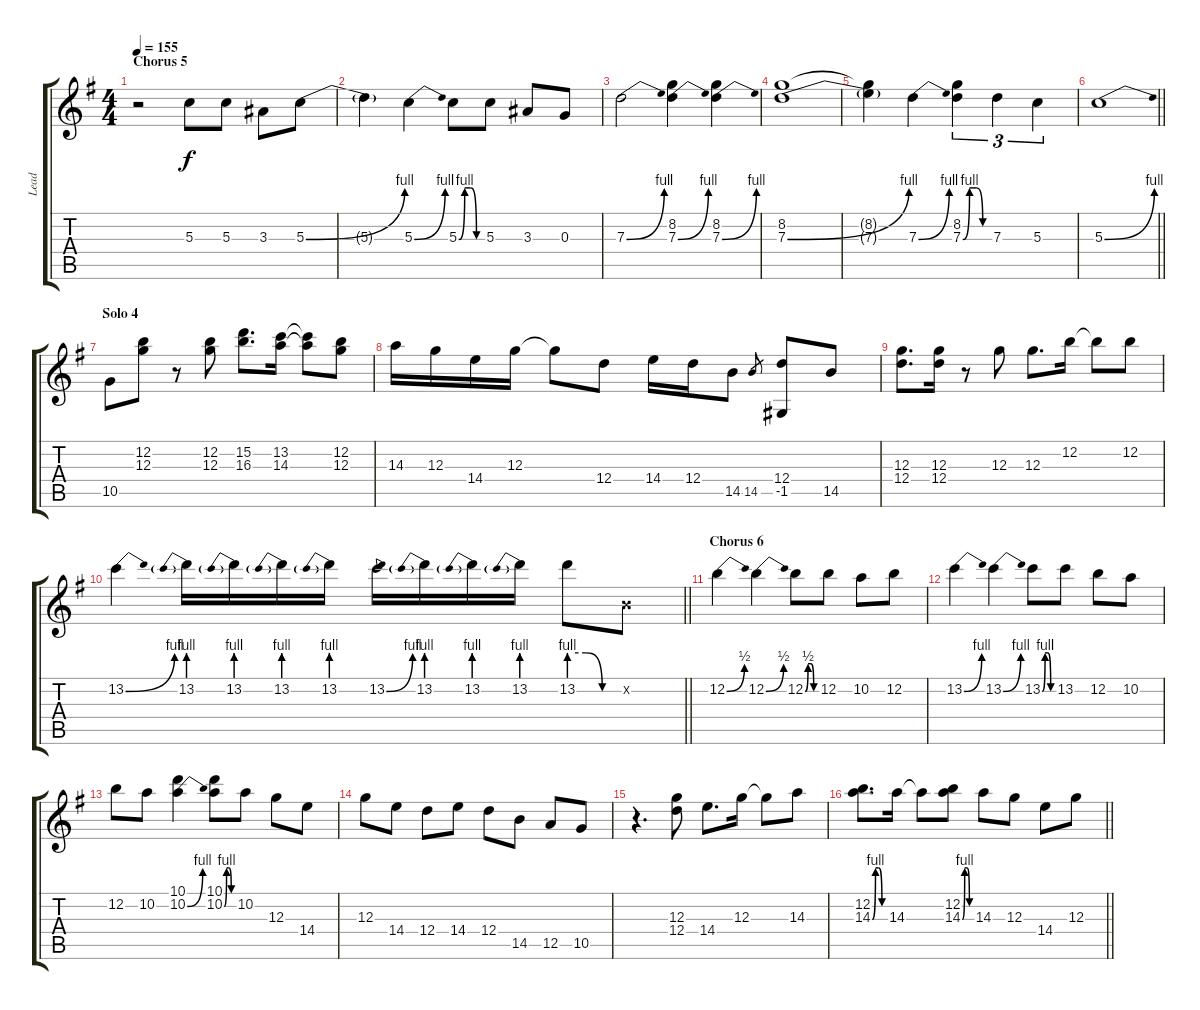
\track ("Lead" "Lead") {instrument overdrivenguitar}
\staff {score tabs}
\tuning (E4 B3 G3 D3 A2 E2) {hide}
\ts (4 4)
\section ("" "Chorus 5")
\tempo 155
\clef g2
\ks g
r.2{dy f} 5.3.8 5.3.8 3.3.8 5.3{be (bend 0 0 60 4)}.8 |
5.3{t}.4 5.3{be (bend 0 0 60 4)}.4 5.3{be (custom 0 0 15 4 30 4 45 0 60 0)}.8 5.3.8 3.3.8 0.3.8 |
7.3{be (bend 0 0 60 4)}.2 (8.2 7.3{be (bend 0 0 60 4)}).4 (8.2 7.3{be (bend 0 0 60 4)}).4 |
(8.2 7.3{be (bend 0 0 60 4)}).1 |
(8.2{t} 7.3{t}).4 7.3{be (bend 0 0 60 4)}.4 (8.2 7.3{be (custom 0 0 15 4 30 4 45 0 60 0)}).4{tu (3 2)} 7.3.4{tu (3 2)} 5.3.4{tu (3 2)} |
\barLineRight lightlight
5.3{be (bend 0 0 60 4)}.1 |
\section ("" "Solo 4")
10.5.8 (12.2 12.3).8 r.8 (12.2 12.3).8 (15.2 16.3).8{d} (13.2 14.3).16 (13.2{t} 14.3{t}).8 (12.2 12.3).8 |
14.3.16 12.3.16 14.4.16 12.3.16 12.3{t}.8 12.4.8 14.4.16 12.4.16 14.5.8 14.5.8{gr} (12.4 -1.5).8 14.5.8 |
(12.3 12.4).8{d} (12.3 12.4).16 r.8 12.3.8 12.3.8{d} 12.2.16 12.2{t}.8 12.2.8 |
\barLineRight lightlight
13.2{be (bend 0 0 60 4)}.4 13.2{be (prebend 0 4 60 4)}.16 13.2{be (prebend 0 4 60 4)}.16 13.2{be (prebend 0 4 60 4)}.16 13.2{be (prebend 0 4 60 4)}.16 13.2{be (bend 0 0 60 4)}.16 13.2{be (prebend 0 4 60 4)}.16 13.2{be (prebend 0 4 60 4)}.16 13.2{be (prebend 0 4 60 4)}.16 13.2{be (custom 0 4 20 4 40 0 60 0)}.8 0.2{x}.8 |
\section ("" "Chorus 6")
12.2{be (bend 0 0 60 2)}.4 12.2{be (bend 0 0 60 2)}.4 12.2{be (custom 0 0 15 2 30 2 45 0 60 0)}.8 12.2.8 10.2.8 12.2.8 |
13.2{be (bend 0 0 60 4)}.4 13.2{be (bend 0 0 60 4)}.4 13.2{be (custom 0 0 15 4 30 4 45 0 60 0)}.8 13.2.8 12.2.8 10.2.8 |
12.2.8 10.2.8 (10.1 10.2{be (bend 0 0 60 4)}).4 (10.1 10.2{be (custom 0 0 15 4 30 4 45 0 60 0)}).8 10.2.8 12.3.8 14.4.8 |
12.3.8 14.4.8 12.4.8 14.4.8 12.4.8 14.5.8 12.5.8 10.5.8 |
r.4{d} (12.3 12.4).8 14.4.8{d} 12.3.16 12.3{t}.8 14.3.8 |
\barLineRight lightlight
(12.2 14.3{be (custom 0 0 15 4 30 4 45 0 60 0)}).8{d} 14.3.16 14.3{t}.8 (12.2 14.3{be (custom 0 0 15 4 30 4 45 0 60 0)}).8 14.3.8 12.3.8 14.4.8 12.3.8
